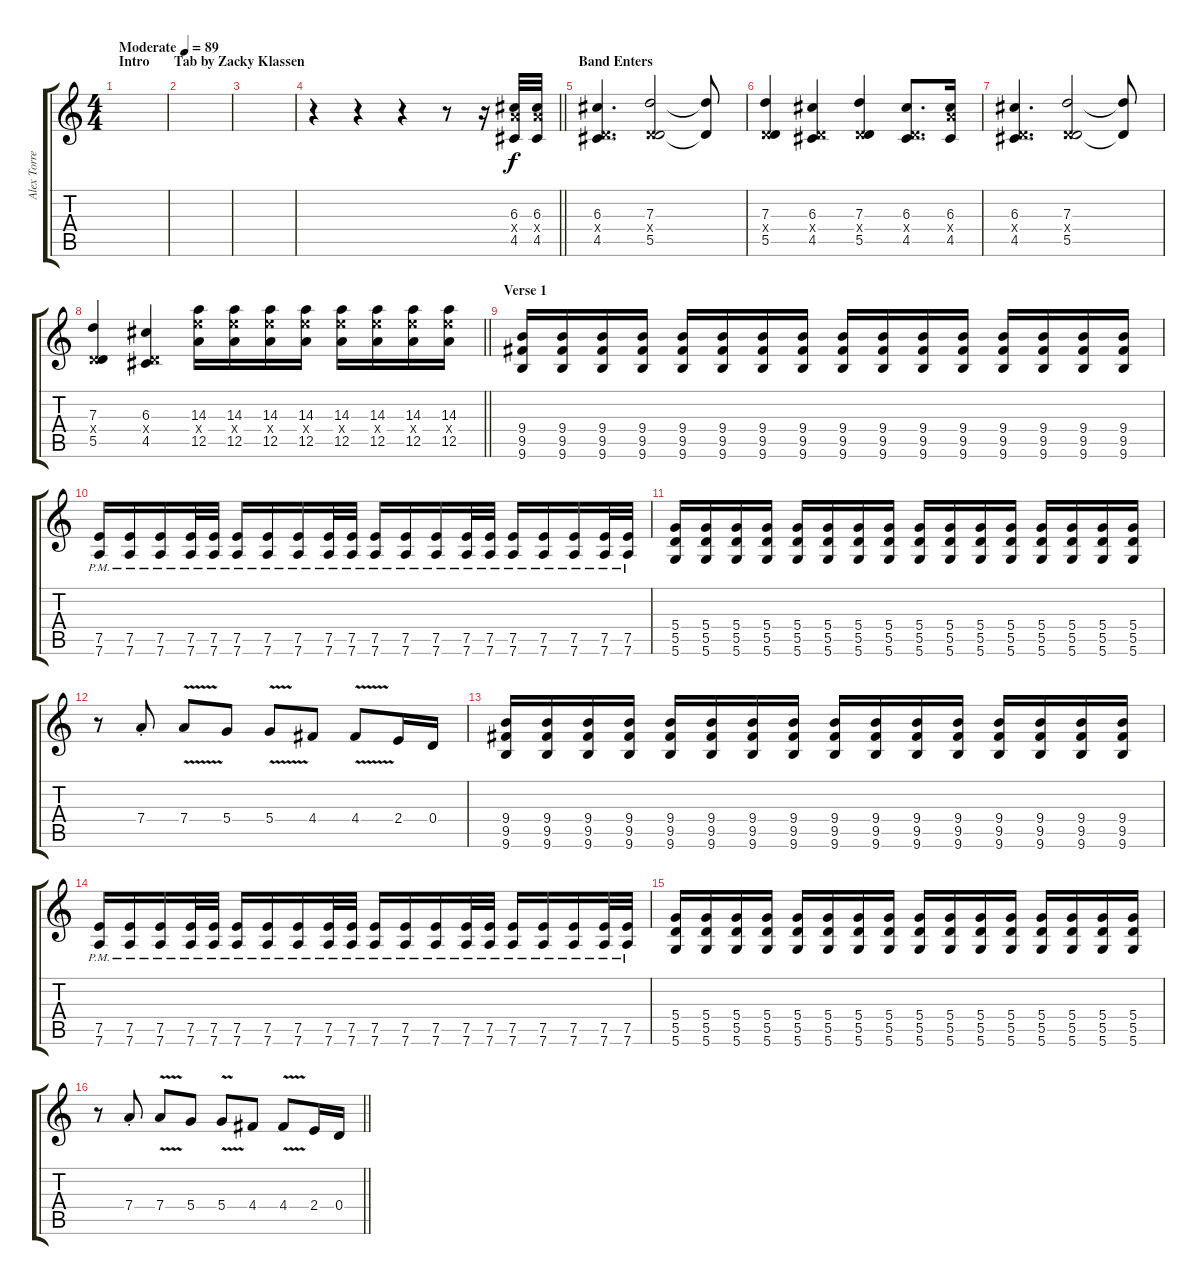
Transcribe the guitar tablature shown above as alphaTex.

\track ("Alex Torres [Guitar]" "Alex Torre") {instrument distortionguitar}
\staff {score tabs}
\tuning (E4 B3 G3 D3 A2 D2) {hide}
\ts (4 4)
\section ("" "Intro       Tab by Zacky Klassen")
\tempo (89 "Moderate")
\clef g2
\ks c
|
|
|
\barLineRight lightlight
r.4 r.4 r.4 r.8 r.16 (6.3 7.4{x} 4.5).32 (6.3 7.4{x} 4.5).32 |
\section ("" "Band Enters")
(6.3 0.4{x} 4.5).4{d} (7.3 0.4{x} 5.5).2 (7.3{t} 5.5{t}).8 |
(7.3 0.4{x} 5.5).4 (6.3 0.4{x} 4.5).4 (7.3 0.4{x} 5.5).4 (6.3 0.4{x} 4.5).8{d} (6.3 7.4{x} 4.5).16 |
(6.3 0.4{x} 4.5).4{d} (7.3 0.4{x} 5.5).2 (7.3{t} 5.5{t}).8 |
\barLineRight lightlight
(7.3 0.4{x} 5.5).4 (6.3 0.4{x} 4.5).4 (14.3 14.4{x} 12.5).16 (14.3 14.4{x} 12.5).16 (14.3 14.4{x} 12.5).16 (14.3 14.4{x} 12.5).16 (14.3 14.4{x} 12.5).16 (14.3 14.4{x} 12.5).16 (14.3 14.4{x} 12.5).16 (14.3 14.4{x} 12.5).16 |
\section ("" "Verse 1")
(9.4 9.5 9.6).16 (9.4 9.5 9.6).16 (9.4 9.5 9.6).16 (9.4 9.5 9.6).16 (9.4 9.5 9.6).16 (9.4 9.5 9.6).16 (9.4 9.5 9.6).16 (9.4 9.5 9.6).16 (9.4 9.5 9.6).16 (9.4 9.5 9.6).16 (9.4 9.5 9.6).16 (9.4 9.5 9.6).16 (9.4 9.5 9.6).16 (9.4 9.5 9.6).16 (9.4 9.5 9.6).16 (9.4 9.5 9.6).16 |
(7.5{pm} 7.6{pm}).16 (7.5{pm} 7.6{pm}).16 (7.5{pm} 7.6{pm}).16 (7.5{pm} 7.6{pm}).32 (7.5{pm} 7.6{pm}).32 (7.5{pm} 7.6{pm}).16 (7.5{pm} 7.6{pm}).16 (7.5{pm} 7.6{pm}).16 (7.5{pm} 7.6{pm}).32 (7.5{pm} 7.6{pm}).32 (7.5{pm} 7.6{pm}).16 (7.5{pm} 7.6{pm}).16 (7.5{pm} 7.6{pm}).16 (7.5{pm} 7.6{pm}).32 (7.5{pm} 7.6{pm}).32 (7.5{pm} 7.6{pm}).16 (7.5{pm} 7.6{pm}).16 (7.5{pm} 7.6{pm}).16 (7.5{pm} 7.6{pm}).32 (7.5{pm} 7.6{pm}).32 |
(5.4 5.5 5.6).16 (5.4 5.5 5.6).16 (5.4 5.5 5.6).16 (5.4 5.5 5.6).16 (5.4 5.5 5.6).16 (5.4 5.5 5.6).16 (5.4 5.5 5.6).16 (5.4 5.5 5.6).16 (5.4 5.5 5.6).16 (5.4 5.5 5.6).16 (5.4 5.5 5.6).16 (5.4 5.5 5.6).16 (5.4 5.5 5.6).16 (5.4 5.5 5.6).16 (5.4 5.5 5.6).16 (5.4 5.5 5.6).16 |
r.8 7.4{st}.8 7.4{v}.8 5.4.8 5.4{v}.8 4.4.8 4.4{v}.8 2.4.16 0.4.16 |
(9.4 9.5 9.6).16 (9.4 9.5 9.6).16 (9.4 9.5 9.6).16 (9.4 9.5 9.6).16 (9.4 9.5 9.6).16 (9.4 9.5 9.6).16 (9.4 9.5 9.6).16 (9.4 9.5 9.6).16 (9.4 9.5 9.6).16 (9.4 9.5 9.6).16 (9.4 9.5 9.6).16 (9.4 9.5 9.6).16 (9.4 9.5 9.6).16 (9.4 9.5 9.6).16 (9.4 9.5 9.6).16 (9.4 9.5 9.6).16 |
(7.5{pm} 7.6{pm}).16 (7.5{pm} 7.6{pm}).16 (7.5{pm} 7.6{pm}).16 (7.5{pm} 7.6{pm}).32 (7.5{pm} 7.6{pm}).32 (7.5{pm} 7.6{pm}).16 (7.5{pm} 7.6{pm}).16 (7.5{pm} 7.6{pm}).16 (7.5{pm} 7.6{pm}).32 (7.5{pm} 7.6{pm}).32 (7.5{pm} 7.6{pm}).16 (7.5{pm} 7.6{pm}).16 (7.5{pm} 7.6{pm}).16 (7.5{pm} 7.6{pm}).32 (7.5{pm} 7.6{pm}).32 (7.5{pm} 7.6{pm}).16 (7.5{pm} 7.6{pm}).16 (7.5{pm} 7.6{pm}).16 (7.5{pm} 7.6{pm}).32 (7.5{pm} 7.6{pm}).32 |
(5.4 5.5 5.6).16 (5.4 5.5 5.6).16 (5.4 5.5 5.6).16 (5.4 5.5 5.6).16 (5.4 5.5 5.6).16 (5.4 5.5 5.6).16 (5.4 5.5 5.6).16 (5.4 5.5 5.6).16 (5.4 5.5 5.6).16 (5.4 5.5 5.6).16 (5.4 5.5 5.6).16 (5.4 5.5 5.6).16 (5.4 5.5 5.6).16 (5.4 5.5 5.6).16 (5.4 5.5 5.6).16 (5.4 5.5 5.6).16 |
\barLineRight lightlight
r.8 7.4{st}.8 7.4{v}.8 5.4.8 5.4{v}.8 4.4.8 4.4{v}.8 2.4.16 0.4.16
